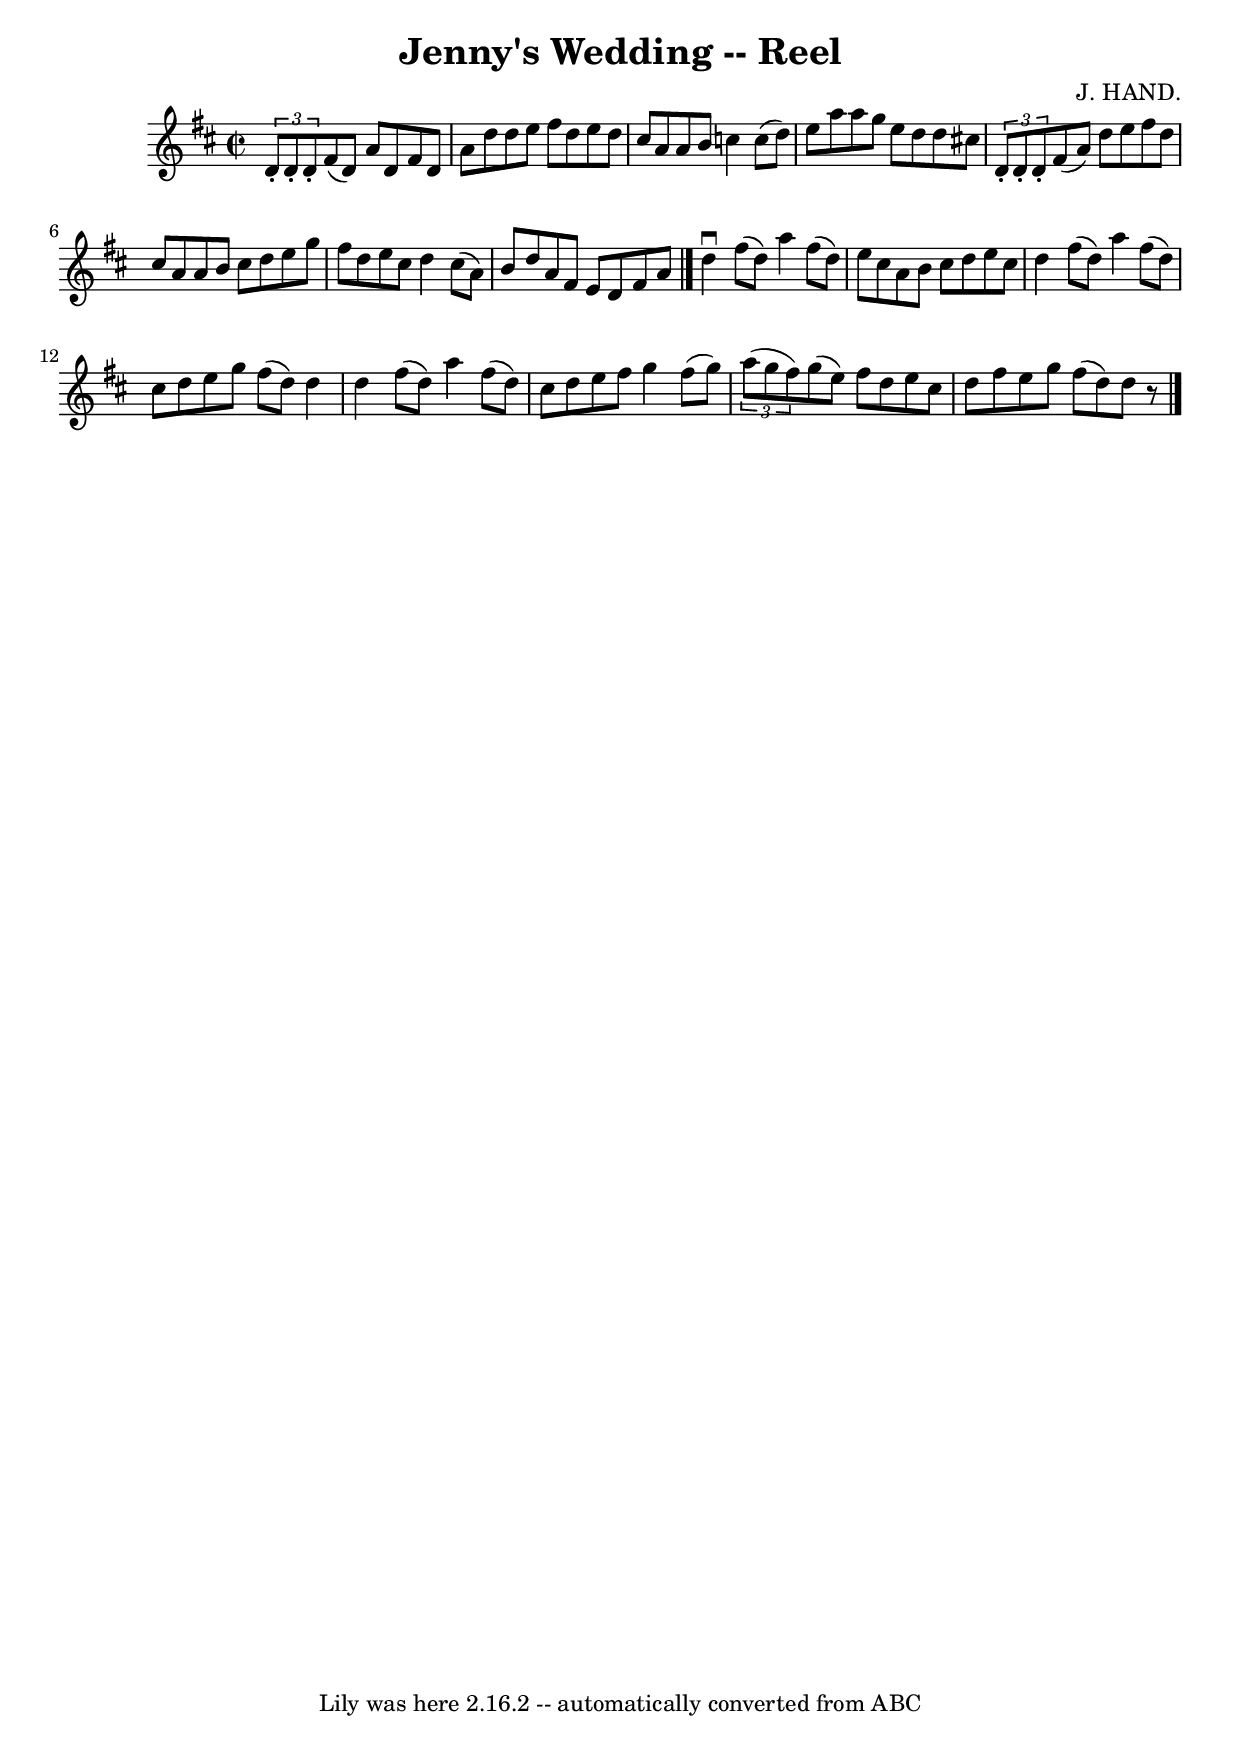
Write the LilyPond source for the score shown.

\version "2.7.40"
\include "Mammoth.ily"
\header {
	%% book = "Ryan's Mammoth Collection"
	composer = "J. HAND."
	crossRefNumber = "1"
	footnotes = "\\\\222"
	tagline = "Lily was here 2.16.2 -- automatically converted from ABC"
	title = "Jenny's Wedding -- Reel"
}
voicedefault =  {
\set Score.defaultBarType = "empty"

\override Staff.TimeSignature #'style = #'C
 \time 2/2 \key d \major     \times 2/3 { d'8 -. d'8 -. d'8 -. } fis'8 
(d'8) a'8 d'8 fis'8 d'8    |
 a'8 d''8 d''8    
e''8 fis''8 d''8 e''8 d''8    |
 cis''8 a'8 a'8    
b'8 c''4 c''8 (d''8)   |
 e''8 a''8 a''8 g''8    
e''8 d''8 d''8 cis''!8    |
     \times 2/3 { d'8 -. d'8 -.  
 d'8 -. } fis'8 (a'8) d''8 e''8 fis''8 d''8    |
   
cis''8 a'8 a'8 b'8 cis''8 d''8 e''8 g''8    |
   
fis''8 d''8 e''8 cis''8 d''4 cis''8 (a'8)   |
 b'8 
 d''8 a'8 fis'8 e'8 d'8 fis'8 a'8    \bar "|." d''4 
^\downbow fis''8 (d''8) a''4 fis''8 (d''8)   |
 e''8 
 cis''8 a'8 b'8 cis''8 d''8 e''8 cis''8    |
 d''4  
 fis''8 (d''8) a''4 fis''8 (d''8)   |
 cis''8 d''8 
 e''8 g''8 fis''8 (d''8) d''4    |
 d''4 fis''8 (
 d''8) a''4 fis''8 (d''8)   |
 cis''8 d''8 e''8    
fis''8 g''4 fis''8 (g''8)   |
   \times 2/3 { a''8 (g''8 
 fis''8) } g''8 (e''8) fis''8 d''8 e''8 cis''8    
|
 d''8 fis''8 e''8 g''8 fis''8 (d''8) d''8    r8   
      \bar "|."   
}

\score{
    <<

	\context Staff="default"
	{
	    \voicedefault 
	}

    >>
	\layout {
	}
	\midi {}
}
